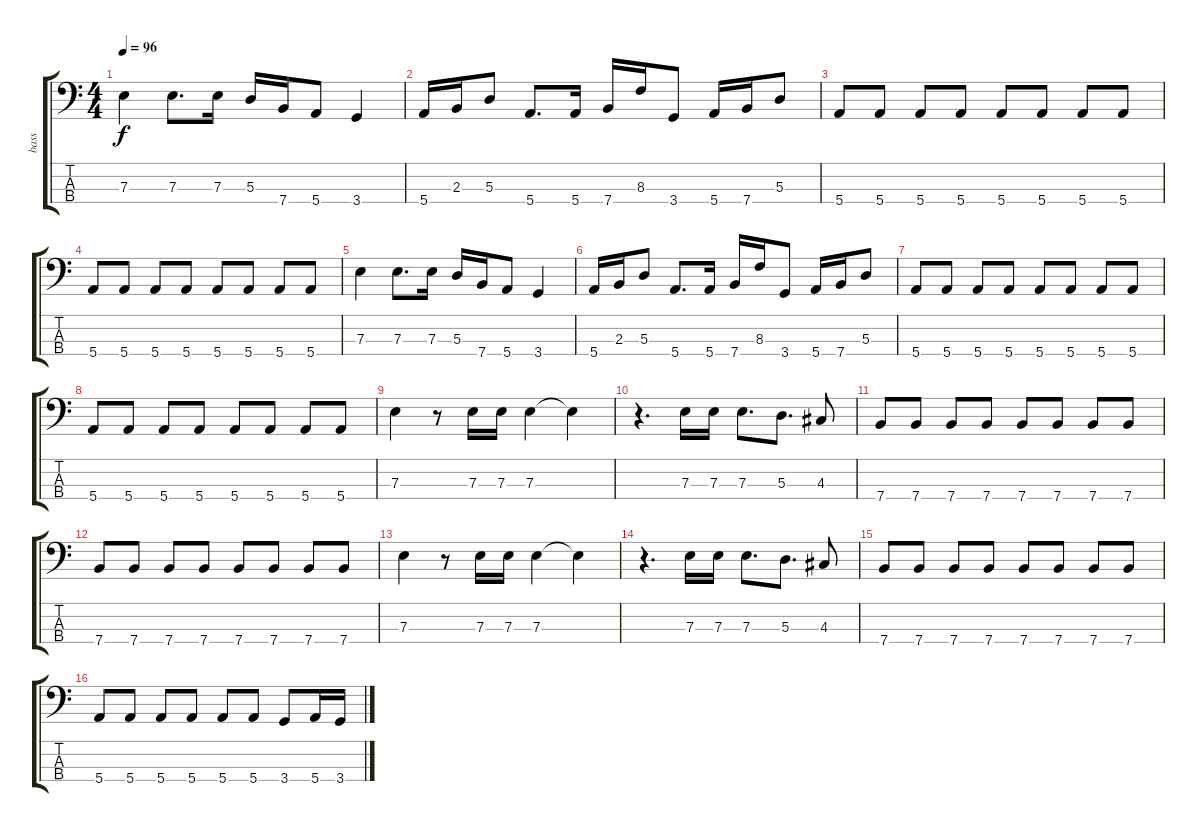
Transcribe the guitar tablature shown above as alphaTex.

\track ("bass" "bass") {instrument acousticbass}
\staff {score tabs}
\tuning (G2 D2 A1 E1) {hide}
\ts (4 4)
\tempo 96
\clef f4
\ks c
7.3.4{dy f instrument acousticbass} 7.3.8{d} 7.3.16 5.3.16 7.4.16 5.4.8 3.4.4 |
5.4.16 2.3.16 5.3.8 5.4.8{d} 5.4.16 7.4.16 8.3.16 3.4.8 5.4.16 7.4.16 5.3.8 |
5.4.8 5.4.8 5.4.8 5.4.8 5.4.8 5.4.8 5.4.8 5.4.8 |
5.4.8 5.4.8 5.4.8 5.4.8 5.4.8 5.4.8 5.4.8 5.4.8 |
7.3.4 7.3.8{d} 7.3.16 5.3.16 7.4.16 5.4.8 3.4.4 |
5.4.16 2.3.16 5.3.8 5.4.8{d} 5.4.16 7.4.16 8.3.16 3.4.8 5.4.16 7.4.16 5.3.8 |
5.4.8 5.4.8 5.4.8 5.4.8 5.4.8 5.4.8 5.4.8 5.4.8 |
5.4.8 5.4.8 5.4.8 5.4.8 5.4.8 5.4.8 5.4.8 5.4.8 |
7.3.4 r.8 7.3.16 7.3.16 7.3.4 7.3{t}.4 |
r.4{d} 7.3.16 7.3.16 7.3.8{d} 5.3.8{d} 4.3.8 |
7.4.8 7.4.8 7.4.8 7.4.8 7.4.8 7.4.8 7.4.8 7.4.8 |
7.4.8 7.4.8 7.4.8 7.4.8 7.4.8 7.4.8 7.4.8 7.4.8 |
7.3.4 r.8 7.3.16 7.3.16 7.3.4 7.3{t}.4 |
r.4{d} 7.3.16 7.3.16 7.3.8{d} 5.3.8{d} 4.3.8 |
7.4.8 7.4.8 7.4.8 7.4.8 7.4.8 7.4.8 7.4.8 7.4.8 |
5.4.8 5.4.8 5.4.8 5.4.8 5.4.8 5.4.8 3.4.8 5.4.16 3.4.16
